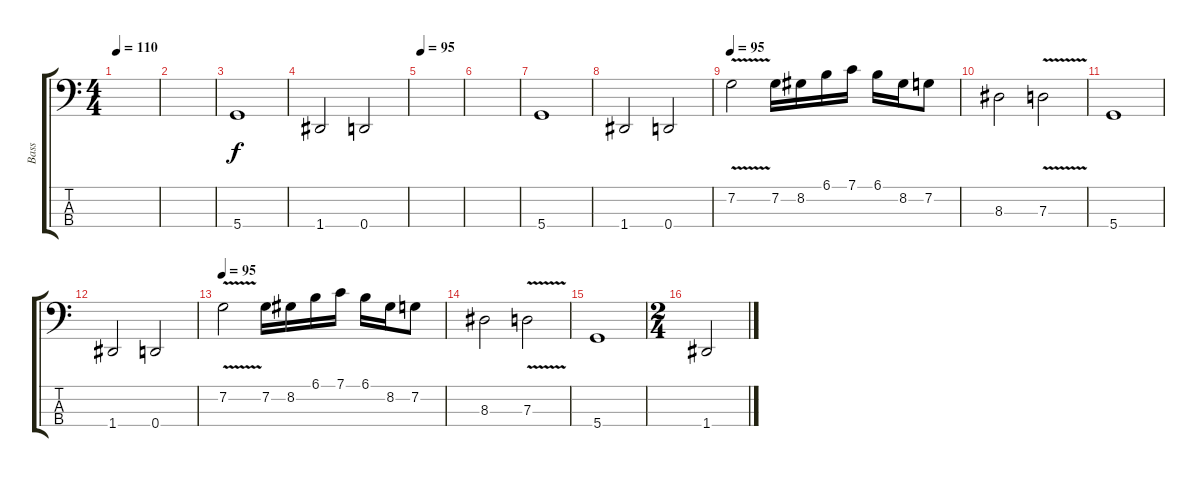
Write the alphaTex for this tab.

\track ("Bass" "Bass") {instrument electricbasspick}
\staff {score tabs}
\tuning (F2 C2 G1 D1) {hide}
\ts (4 4)
\tempo 110
\tempo 95
\tempo 110
\clef f4
\ks c
|
|
5.4.1 |
1.4.2 0.4.2 |
\tempo 95
|
|
5.4.1 |
1.4.2 0.4.2 |
\tempo 95
7.2{v}.2 7.2.16 8.2.16 6.1.16 7.1.16 6.1.16 8.2.16 7.2.8 |
8.3.2 7.3{v}.2 |
5.4.1 |
1.4.2 0.4.2 |
\tempo 95
7.2{v}.2 7.2.16 8.2.16 6.1.16 7.1.16 6.1.16 8.2.16 7.2.8 |
8.3.2 7.3{v}.2 |
5.4.1 |
\ts (2 4)
1.4.2
